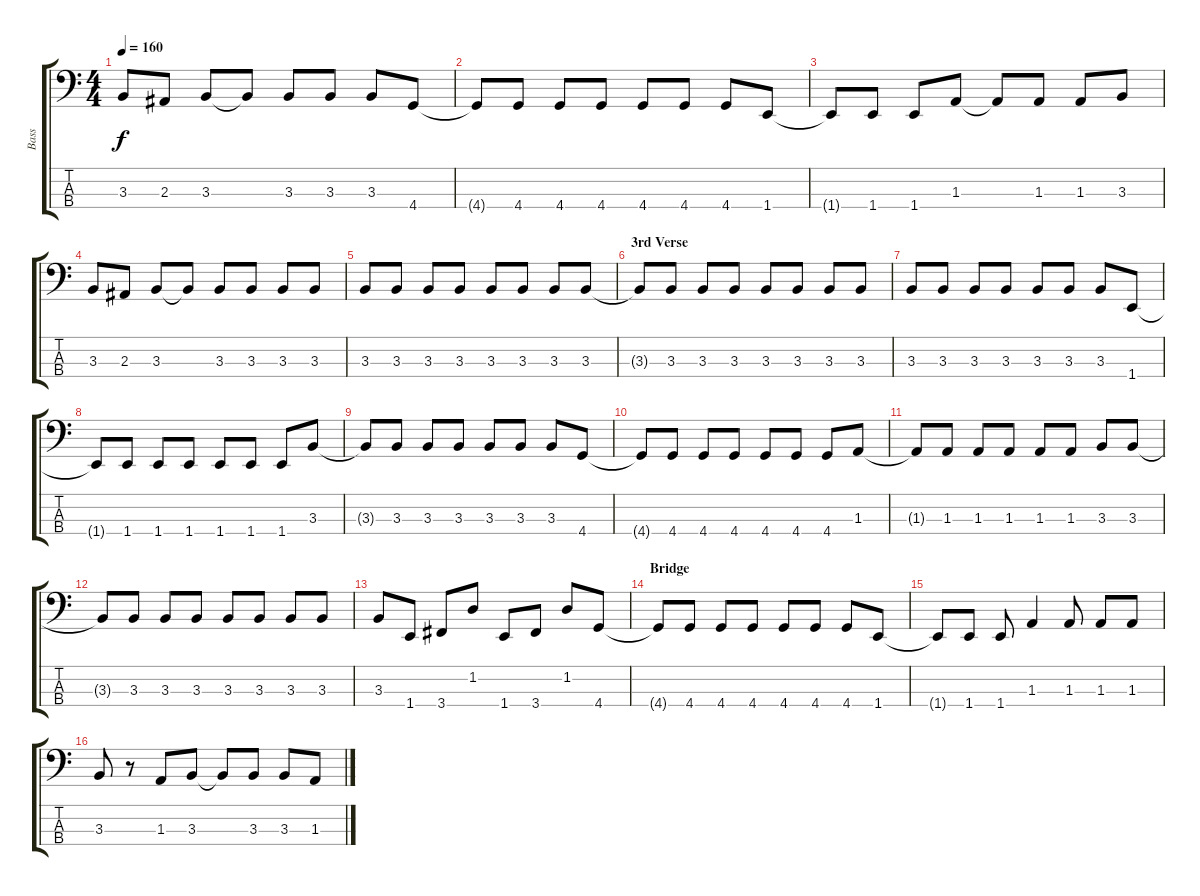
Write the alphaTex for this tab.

\track ("Bass" "Bass") {instrument electricbassfinger}
\staff {score tabs}
\tuning (Gb2 Db2 Ab1 Eb1) {hide}
\ts (4 4)
\tempo 160
\clef f4
\ks c
3.3.8{dy f} 2.3.8 3.3.8 3.3{t}.8 3.3.8 3.3.8 3.3.8 4.4.8 |
4.4{t}.8 4.4.8 4.4.8 4.4.8 4.4.8 4.4.8 4.4.8 1.4.8 |
1.4{t}.8 1.4.8 1.4.8 1.3.8 1.3{t}.8 1.3.8 1.3.8 3.3.8 |
3.3.8 2.3.8 3.3.8 3.3{t}.8 3.3.8 3.3.8 3.3.8 3.3.8 |
3.3.8 3.3.8 3.3.8 3.3.8 3.3.8 3.3.8 3.3.8 3.3.8 |
\section ("" "3rd Verse")
3.3{t}.8 3.3.8 3.3.8 3.3.8 3.3.8 3.3.8 3.3.8 3.3.8 |
3.3.8 3.3.8 3.3.8 3.3.8 3.3.8 3.3.8 3.3.8 1.4.8 |
1.4{t}.8 1.4.8 1.4.8 1.4.8 1.4.8 1.4.8 1.4.8 3.3.8 |
3.3{t}.8 3.3.8 3.3.8 3.3.8 3.3.8 3.3.8 3.3.8 4.4.8 |
4.4{t}.8 4.4.8 4.4.8 4.4.8 4.4.8 4.4.8 4.4.8 1.3.8 |
1.3{t}.8 1.3.8 1.3.8 1.3.8 1.3.8 1.3.8 3.3.8 3.3.8 |
3.3{t}.8 3.3.8 3.3.8 3.3.8 3.3.8 3.3.8 3.3.8 3.3.8 |
3.3.8 1.4.8 3.4.8 1.2.8 1.4.8 3.4.8 1.2.8 4.4.8 |
\section ("" "Bridge")
4.4{t}.8 4.4.8 4.4.8 4.4.8 4.4.8 4.4.8 4.4.8 1.4.8 |
1.4{t}.8 1.4.8 1.4.8 1.3.4 1.3.8 1.3.8 1.3.8 |
3.3.8 r.8 1.3.8 3.3.8 3.3{t}.8 3.3.8 3.3.8 1.3.8
